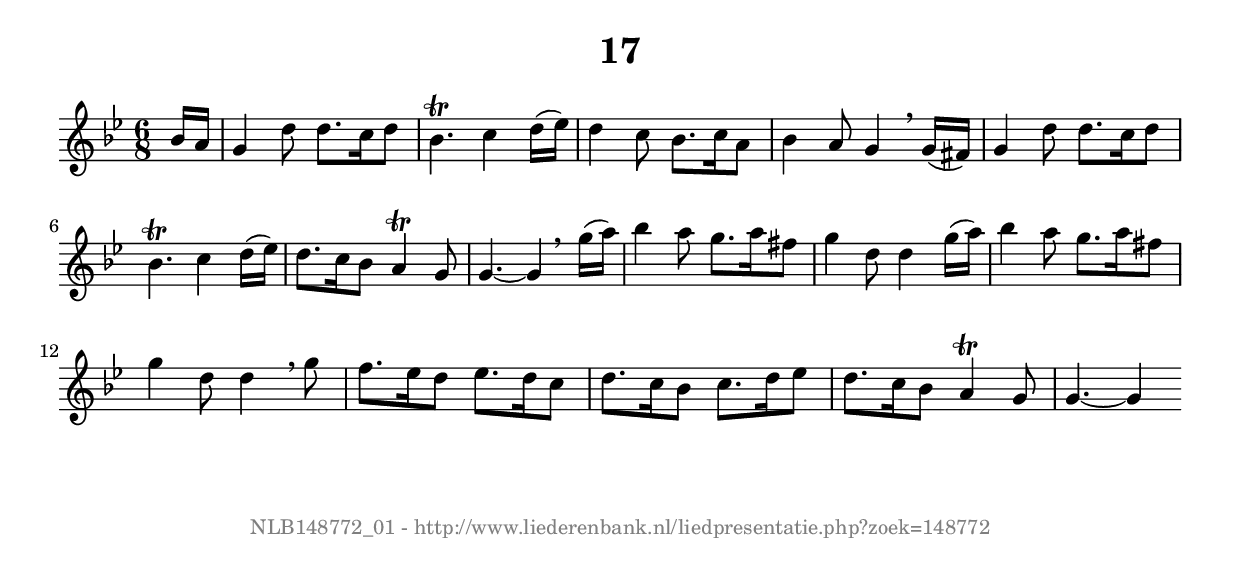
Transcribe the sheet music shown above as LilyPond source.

%
% produced by wce2krn 1.64 (7 June 2014)
%
\version"2.16"
#(append! paper-alist '(("long" . (cons (* 210 mm) (* 2000 mm)))))
#(set-default-paper-size "long")
sb = {\breathe}
mBreak = {\breathe }
bBreak = {\breathe }
x = {\once\override NoteHead #'style = #'cross }
gl=\glissando
itime={\override Staff.TimeSignature #'stencil = ##f }
ficta = {\once\set suggestAccidentals = ##t}
fine = {\once\override Score.RehearsalMark #'self-alignment-X = #1 \mark \markup {\italic{Fine}}}
dc = {\once\override Score.RehearsalMark #'self-alignment-X = #1 \mark \markup {\italic{D.C.}}}
dcf = {\once\override Score.RehearsalMark #'self-alignment-X = #1 \mark \markup {\italic{D.C. al Fine}}}
dcc = {\once\override Score.RehearsalMark #'self-alignment-X = #1 \mark \markup {\italic{D.C. al Coda}}}
ds = {\once\override Score.RehearsalMark #'self-alignment-X = #1 \mark \markup {\italic{D.S.}}}
dsf = {\once\override Score.RehearsalMark #'self-alignment-X = #1 \mark \markup {\italic{D.S. al Fine}}}
dsc = {\once\override Score.RehearsalMark #'self-alignment-X = #1 \mark \markup {\italic{D.S. al Coda}}}
pv = {\set Score.repeatCommands = #'((volta "1"))}
sv = {\set Score.repeatCommands = #'((volta "2"))}
tv = {\set Score.repeatCommands = #'((volta "3"))}
qv = {\set Score.repeatCommands = #'((volta "4"))}
xv = {\set Score.repeatCommands = #'((volta #f))}
\header{ tagline = ""
title = "17"
}
\score {{
\key g \minor
\relative g'
{
\set melismaBusyProperties = #'()
\partial 32*4
\time 6/8
\tempo 4=120
\override Score.MetronomeMark #'transparent = ##t
\override Score.RehearsalMark #'break-visibility = #(vector #t #t #f)
bes16 a g4 d'8 d8. c16 d8 bes4.^\trill c4 d16( es) d4 c8 bes8. c16 a8 bes4 a8 g4 \sb g16( fis) g4 d'8 d8. c16 d8 bes4.^\trill c4 d16( es) d8. c16 bes8 a4^\trill g8 g4.~g4 \bar ":|:" \bBreak
g'16( a) bes4 a8 g8. a16 fis8 g4 d8 d4 g16( a) bes4 a8 g8. a16 fis8 g4 d8 d4 \sb g8 f8. es16 d8 es8. d16 c8 d8. c16 bes8 c8. d16 es8 d8. c16 bes8 a4^\trill g8 g4.~g4 \bar ":|"
 }}
 \midi { }
 \layout {
            indent = 0.0\cm
}
}
\markup { \vspace #0 } \markup { \with-color #grey \fill-line { \center-column { \smaller "NLB148772_01 - http://www.liederenbank.nl/liedpresentatie.php?zoek=148772" } } }
